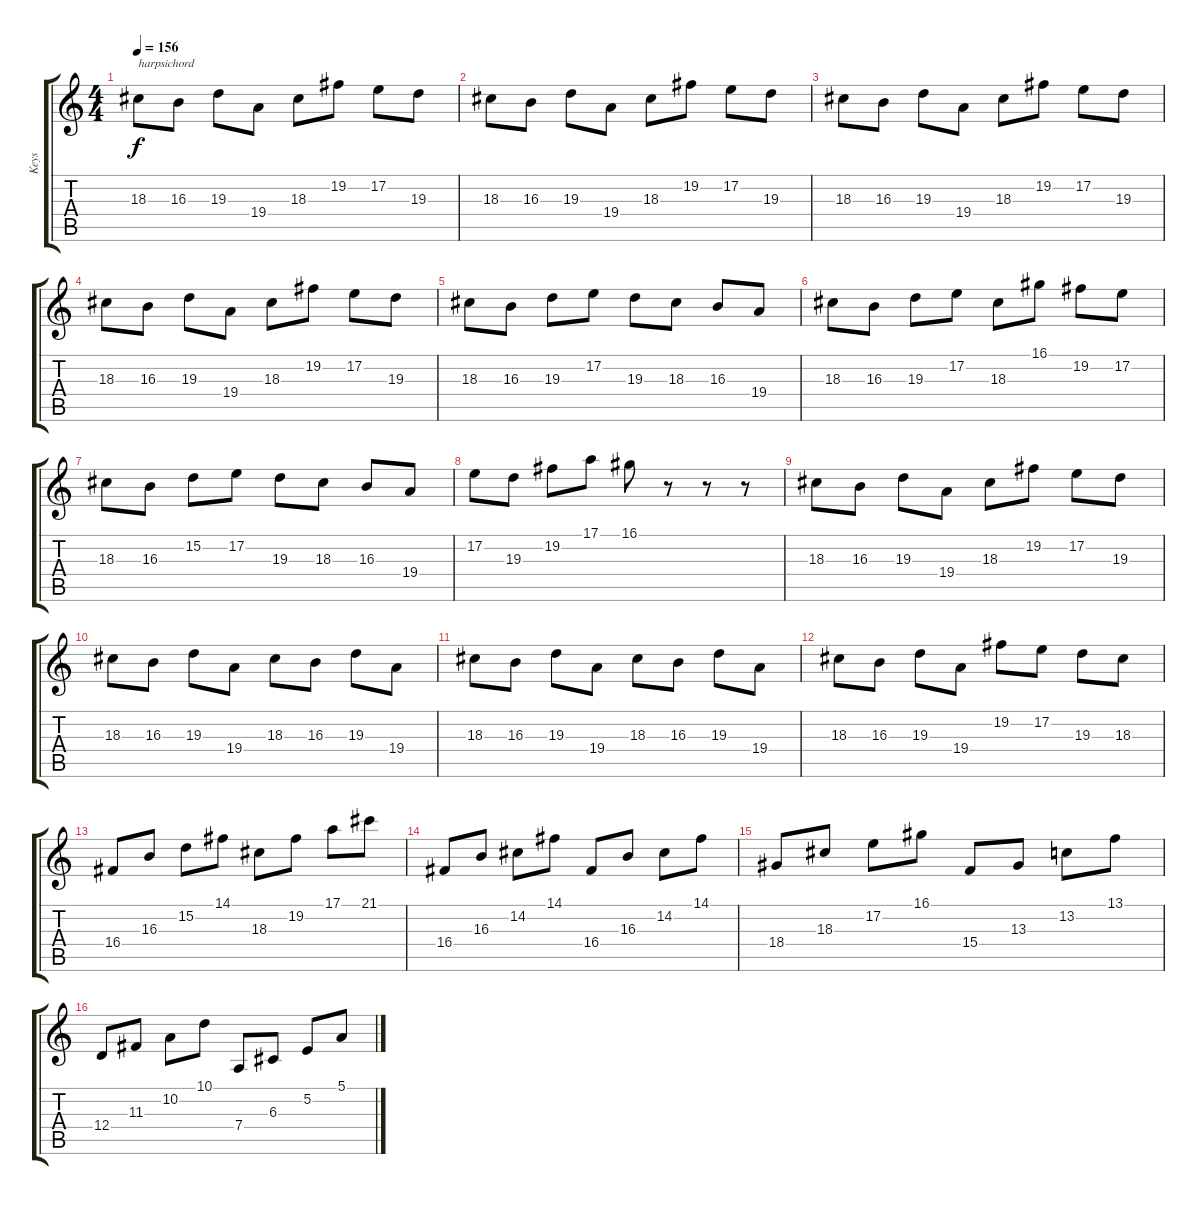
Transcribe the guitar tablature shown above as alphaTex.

\track ("Keys" "Keys") {instrument pad1newage}
\staff {score tabs}
\tuning (E4 B3 G3 D3 A2 E2) {hide}
\ts (4 4)
\section ("" "")
\tempo 156
\clef g2
\ks c
18.3.8{txt "harpsichord" dy f volume 10 instrument harpsichord} 16.3.8 19.3.8 19.4.8 18.3.8 19.2.8 17.2.8 19.3.8 |
18.3.8 16.3.8 19.3.8 19.4.8 18.3.8 19.2.8 17.2.8 19.3.8 |
18.3.8 16.3.8 19.3.8 19.4.8 18.3.8 19.2.8 17.2.8 19.3.8 |
18.3.8 16.3.8 19.3.8 19.4.8 18.3.8 19.2.8 17.2.8 19.3.8 |
18.3.8 16.3.8 19.3.8 17.2.8 19.3.8 18.3.8 16.3.8 19.4.8 |
18.3.8 16.3.8 19.3.8 17.2.8 18.3.8 16.1.8 19.2.8 17.2.8 |
18.3.8 16.3.8 15.2.8 17.2.8 19.3.8 18.3.8 16.3.8 19.4.8 |
17.2.8 19.3.8 19.2.8 17.1.8 16.1.8 r.8 r.8 r.8 |
18.3.8 16.3.8 19.3.8 19.4.8 18.3.8 19.2.8 17.2.8 19.3.8 |
18.3.8 16.3.8 19.3.8 19.4.8 18.3.8 16.3.8 19.3.8 19.4.8 |
18.3.8 16.3.8 19.3.8 19.4.8 18.3.8 16.3.8 19.3.8 19.4.8 |
18.3.8 16.3.8 19.3.8 19.4.8 19.2.8 17.2.8 19.3.8 18.3.8 |
16.4.8 16.3.8 15.2.8 14.1.8 18.3.8 19.2.8 17.1.8 21.1.8 |
16.4.8 16.3.8 14.2.8 14.1.8 16.4.8 16.3.8 14.2.8 14.1.8 |
18.4.8 18.3.8 17.2.8 16.1.8 15.4.8 13.3.8 13.2.8 13.1.8 |
12.4.8 11.3.8 10.2.8 10.1.8 7.4.8 6.3.8 5.2.8 5.1.8
